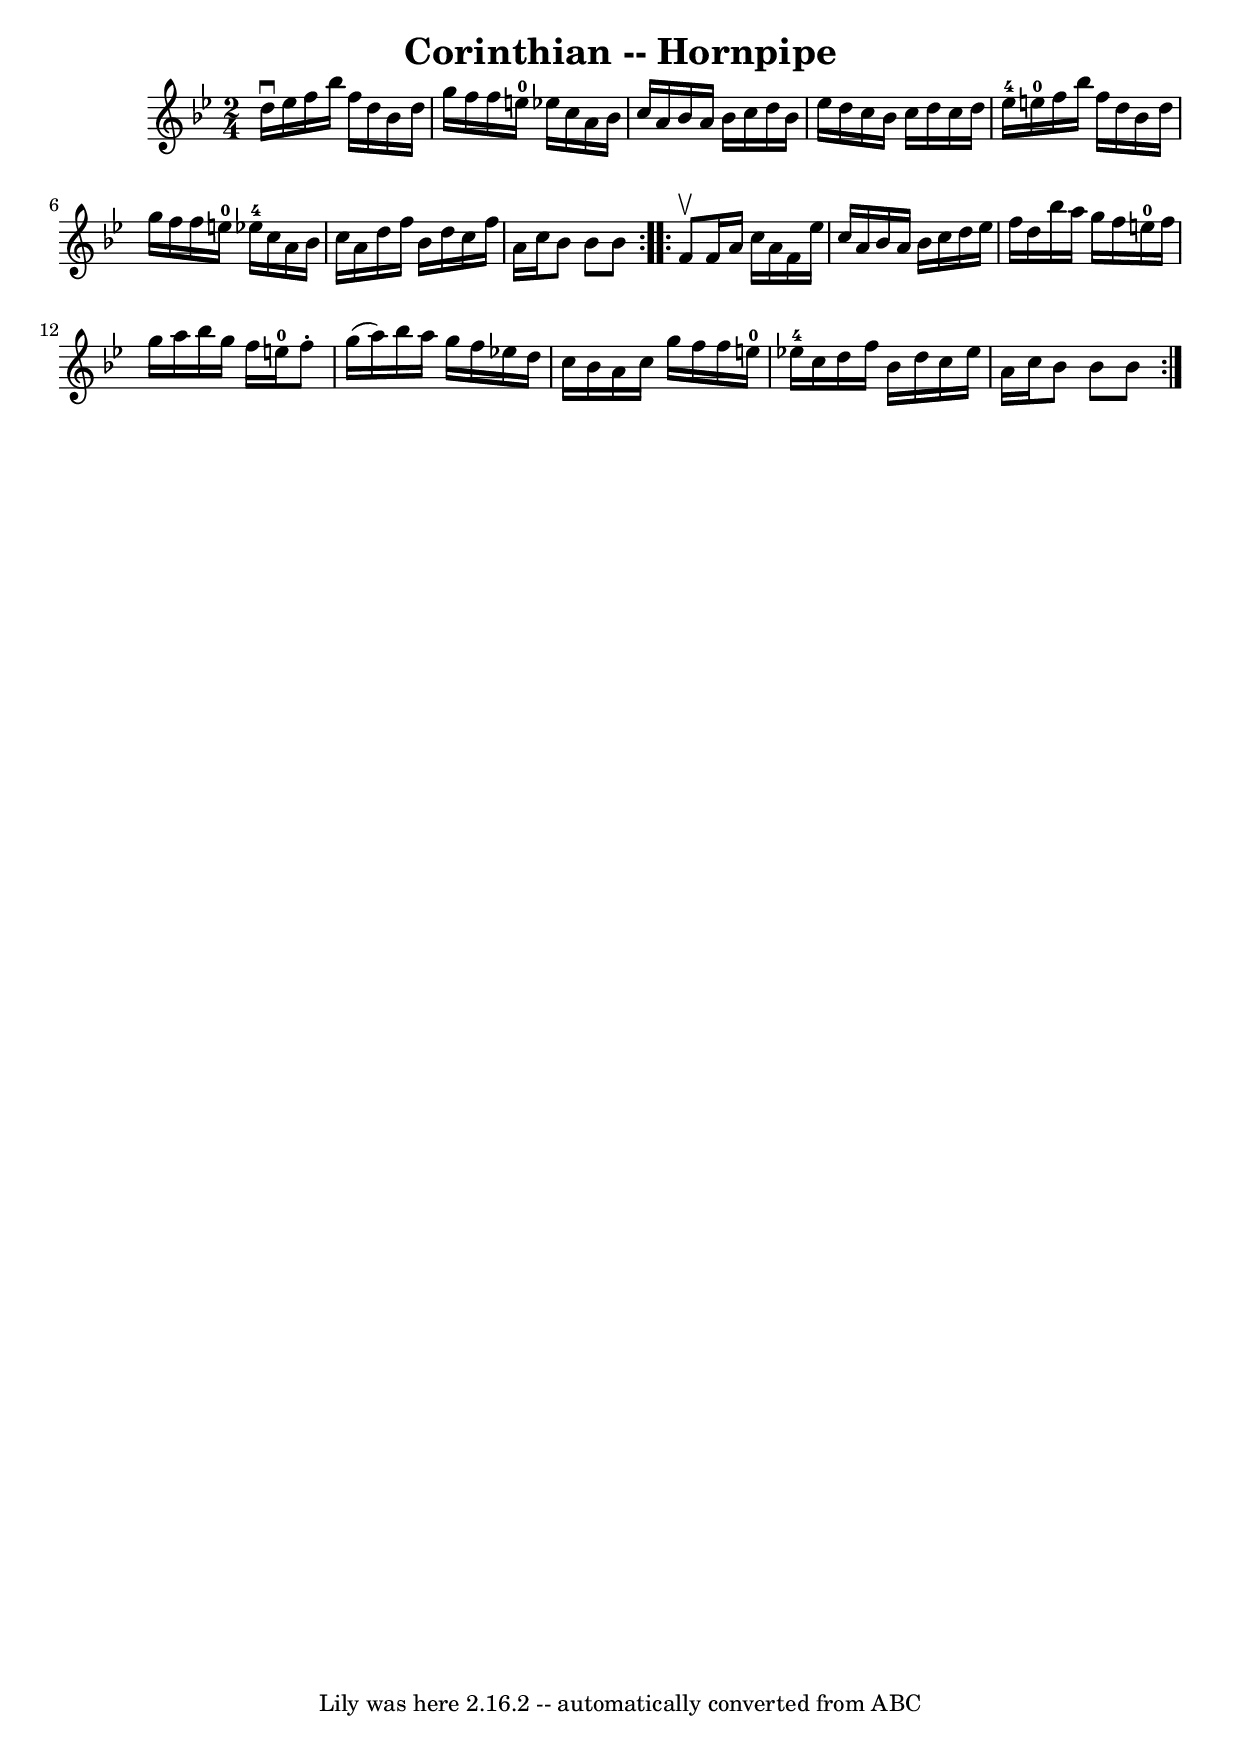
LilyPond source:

\version "2.16.2"
\include "Mammoth.ily"
\header {
  %% book = "Cole's 1000 Fiddle Tunes"
  crossRefNumber = "1"
  footnotes = ""
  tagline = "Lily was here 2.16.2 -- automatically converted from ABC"
  title = "Corinthian -- Hornpipe"

}
voicedefault =  {



  \repeat volta 2 {

    \time 2/4      \key bes \major d''16^\downbow ees''16   |
    f''16         bes''16 f''16 d''16 bes'16 d''16 g''16 f''16   |
         f''16 e''16-0 ees''!16 c''16 a'16 bes'16 c''16 a'16    |
    bes'16 a'16 bes'16 c''16 d''16 bes'16 ees''16         d''16   |
    c''16 bes'16 c''16 d''16 c''16 d''16         ees''16-4 e''16-0  |
    f''16 bes''16 f''16 d''16         bes'16 d''16 g''16 f''16   |
    f''16 e''16-0 ees''!16-4 c''16 a'16 bes'16 c''16 a'16  |
    d''16 f''16         bes'16 d''16 c''16 f''16 a'16 c''16   |
    bes'8 bes'8   
    bes'8  
  }     
  \repeat volta 2 {     f'8^\upbow  |
    f'16 a'16 c''16       a'16 f'16 ees''16 c''16 a'16   |
    bes'16 a'16 bes'16      c''16 d''16 ees''16 f''16 d''16   |
    bes''16 a''16         g''16 f''16 e''16-0 f''16 g''16 a''16   |
    bes''16         g''16 f''16 e''16-0 f''8-. g''16 (a''16)  |
         bes''16 a''16 g''16 f''16 ees''!16 d''16 c''16 bes'16    |
    a'16 c''16 g''16 f''16 f''16 e''16-0 ees''!16-4 c''16  |
    d''16 f''16 bes'16 d''16 c''16 ees''16       a'16 c''16   |
    bes'8 bes'8 bes'8  
  }   

}

\score{
  <<

    \context Staff="default"
    {
      \voicedefault 
      
    }

  >>
  \layout {
    
  }
  \midi {
  }

}
